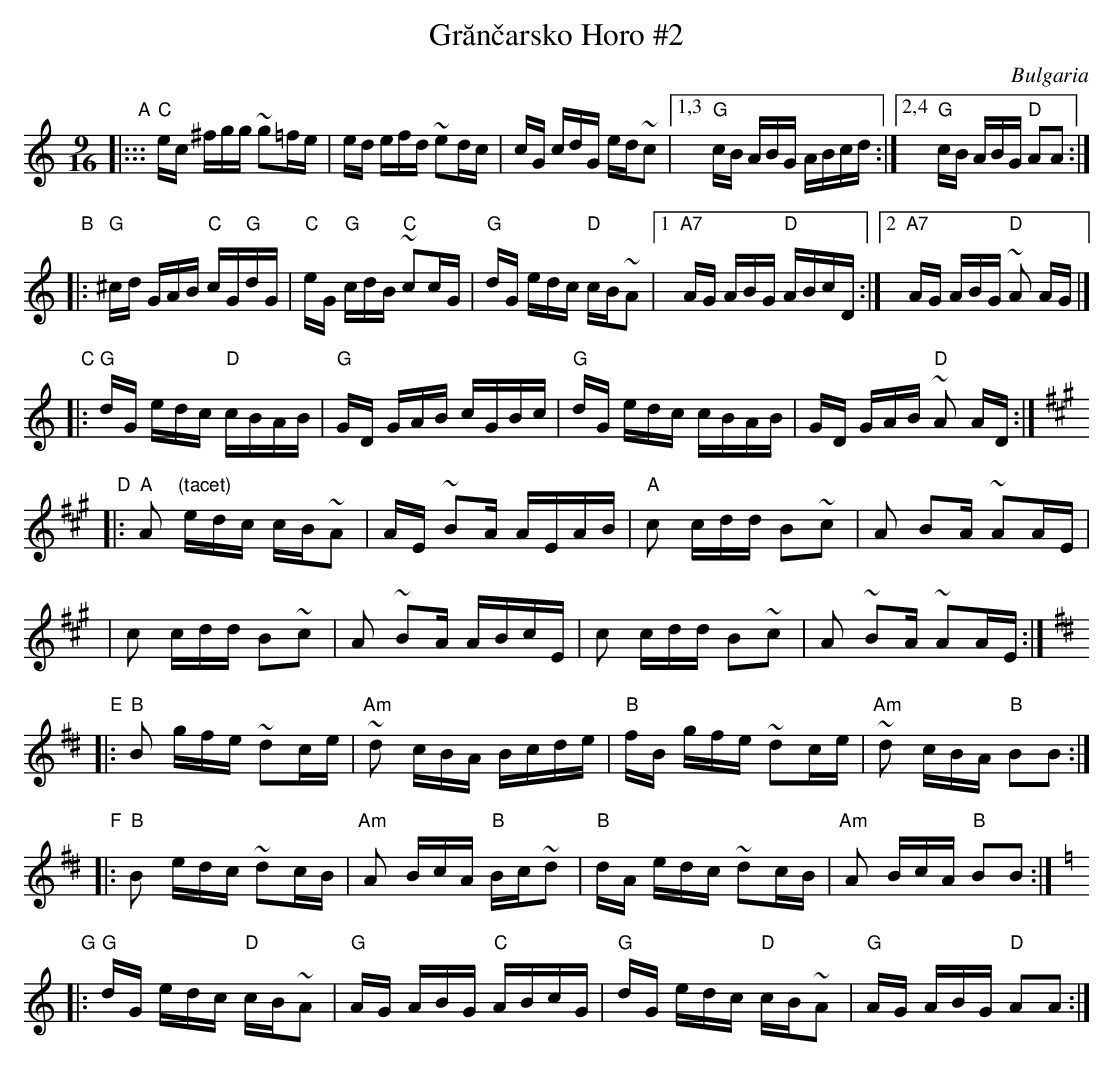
X:1
T: Gr\uan\vcarsko Horo #2
O: Bulgaria
M: 9/16
L: 1/16
K: C
"A"\
|::: "C"ec ^fgg ~g2=fe | ed efd ~e2dc | cG cdG ed~c2 |1,3 "G"cB ABG ABcd :|2,4 "G"cB ABG "D"A2A2 :|
"B"\
|: "G"^cd GAB "C"cG"G"dG | "C"eG "G"cdB "C"~c2cG | "G"dG edc "D"cB~A2 |1 "A7"AG ABG "D"ABcD :|2 "A7"AG ABG "D"~A2 AG |]
"C"\
|: "G"dG edc "D"cBAB | "G"GD GAB cGBc | "G"dG edc cBAB | GD GAB "D"~A2 AD :|
K:A
"D"\
|: "A"A2 "(tacet)"edc cB~A2  | AE ~B2A AEAB | "A"c2 cdd B2~c2 | A2 B2A ~A2AE |
| c2 cdd B2~c2 | A2 ~B2A ABcE | c2 cdd B2~c2 | A2 ~B2A ~A2AE :|
K: Bphr^d
"E"\
|: "B"B2 gfe ~d2ce  | "Am"~d2 cBA Bcde | "B"fB gfe ~d2ce | "Am"~d2 cBA "B"B2B2  :|
"F"\
|: "B"B2 edc ~d2cB | "Am"A2 BcA "B"Bc~d2 | "B"dA edc ~d2cB | "Am"A2 BcA "B"B2B2 :|
K: Gmix
"G"\
|: "G"dG edc "D"cB~A2 | "G"AG ABG "C"ABcG | "G"dG edc "D"cB~A2 | "G"AG ABG "D"A2A2 :|
